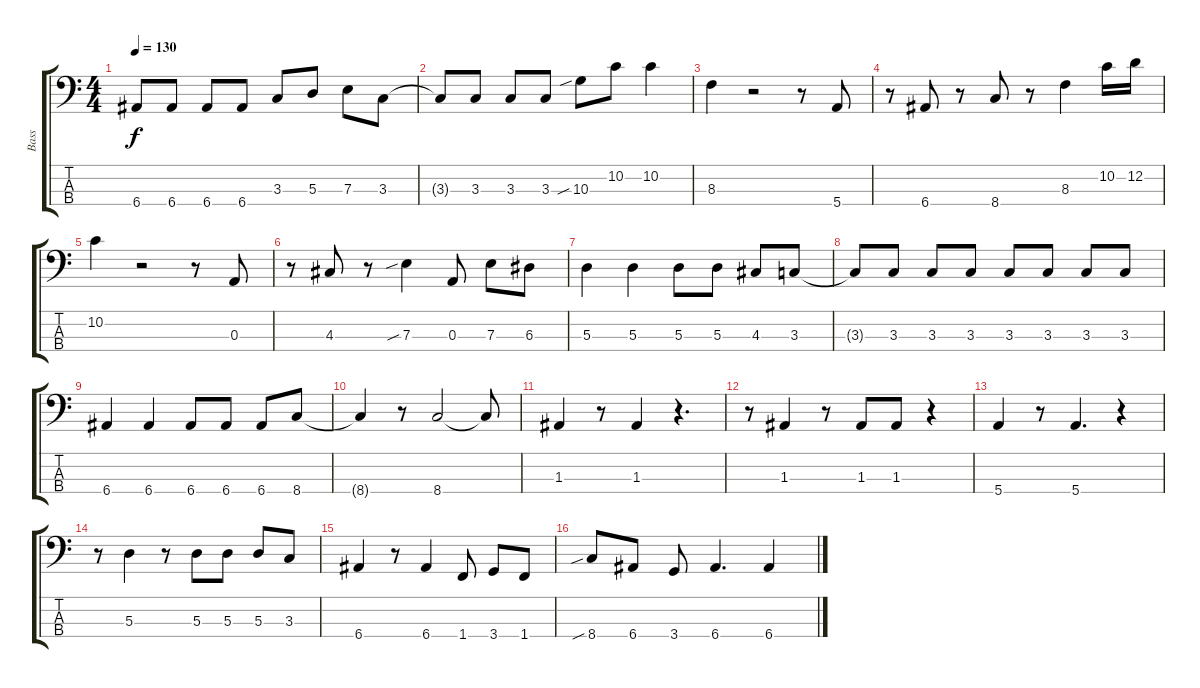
\track ("Bass" "Bass") {instrument electricbassfinger}
\staff {score tabs}
\tuning (G2 D2 A1 E1) {hide}
\ts (4 4)
\tempo 130
\clef f4
\ks c
6.4.8{dy f} 6.4.8 6.4.8 6.4.8 3.3.8 5.3.8 7.3.8 3.3.8 |
3.3{t}.8 3.3.8 3.3.8 3.3.8 10.3{sib}.8 10.2.8 10.2.4 |
8.3.4 r.2 r.8 5.4.8 |
r.8 6.4.8 r.8 8.4.8 r.8 8.3.4 10.2.16 12.2.16 |
10.2.4 r.2 r.8 0.3.8 |
r.8 4.3.8 r.8 7.3{sib}.4 0.3.8 7.3.8 6.3.8 |
5.3.4 5.3.4 5.3.8 5.3.8 4.3.8 3.3.8 |
3.3{t}.8 3.3.8 3.3.8 3.3.8 3.3.8 3.3.8 3.3.8 3.3.8 |
6.4.4 6.4.4 6.4.8 6.4.8 6.4.8 8.4.8 |
8.4{t}.4 r.8 8.4.2 8.4{t}.8 |
1.3.4 r.8 1.3.4 r.4{d} |
r.8 1.3.4 r.8 1.3.8 1.3.8 r.4 |
5.4.4 r.8 5.4.4{d} r.4 |
r.8 5.3.4 r.8 5.3.8 5.3.8 5.3.8 3.3.8 |
6.4.4 r.8 6.4.4 1.4.8 3.4.8 1.4.8 |
8.4{sib}.8 6.4.8 3.4.8 6.4.4{d} 6.4.4
